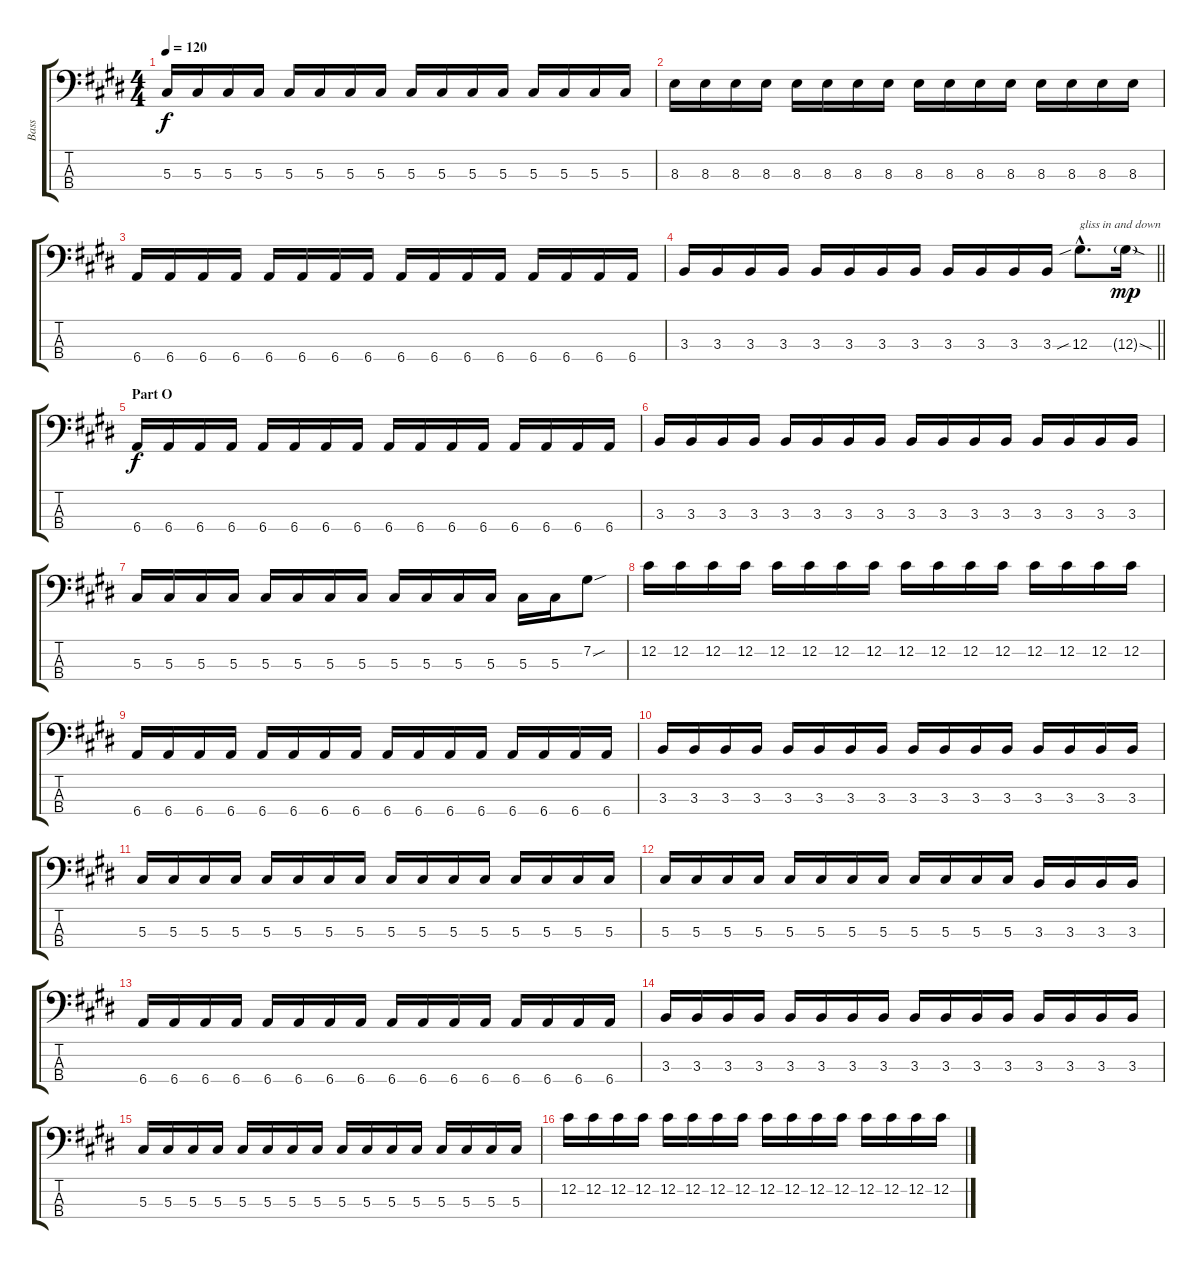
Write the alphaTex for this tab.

\track ("Bass" "Bass") {instrument electricbasspick}
\staff {score tabs}
\tuning (Gb2 Db2 Ab1 Eb1) {hide}
\ts (4 4)
\tempo 120
\clef f4
\ks e
5.3.16{dy f} 5.3.16 5.3.16 5.3.16 5.3.16 5.3.16 5.3.16 5.3.16 5.3.16 5.3.16 5.3.16 5.3.16 5.3.16 5.3.16 5.3.16 5.3.16 |
8.3.16 8.3.16 8.3.16 8.3.16 8.3.16 8.3.16 8.3.16 8.3.16 8.3.16 8.3.16 8.3.16 8.3.16 8.3.16 8.3.16 8.3.16 8.3.16 |
6.4.16 6.4.16 6.4.16 6.4.16 6.4.16 6.4.16 6.4.16 6.4.16 6.4.16 6.4.16 6.4.16 6.4.16 6.4.16 6.4.16 6.4.16 6.4.16 |
\barLineRight lightlight
3.3.16 3.3.16 3.3.16 3.3.16 3.3.16 3.3.16 3.3.16 3.3.16 3.3.16 3.3.16 3.3.16 3.3.16 12.3{sib hac}.8{d txt "gliss in and down"} 12.3{sod g}.16{dy mp} |
\section ("" "Part O")
6.4.16{dy f} 6.4.16 6.4.16 6.4.16 6.4.16 6.4.16 6.4.16 6.4.16 6.4.16 6.4.16 6.4.16 6.4.16 6.4.16 6.4.16 6.4.16 6.4.16 |
3.3.16 3.3.16 3.3.16 3.3.16 3.3.16 3.3.16 3.3.16 3.3.16 3.3.16 3.3.16 3.3.16 3.3.16 3.3.16 3.3.16 3.3.16 3.3.16 |
5.3.16 5.3.16 5.3.16 5.3.16 5.3.16 5.3.16 5.3.16 5.3.16 5.3.16 5.3.16 5.3.16 5.3.16 5.3.16 5.3.16 7.2{sou}.8 |
12.2.16 12.2.16 12.2.16 12.2.16 12.2.16 12.2.16 12.2.16 12.2.16 12.2.16 12.2.16 12.2.16 12.2.16 12.2.16 12.2.16 12.2.16 12.2.16 |
6.4.16 6.4.16 6.4.16 6.4.16 6.4.16 6.4.16 6.4.16 6.4.16 6.4.16 6.4.16 6.4.16 6.4.16 6.4.16 6.4.16 6.4.16 6.4.16 |
3.3.16 3.3.16 3.3.16 3.3.16 3.3.16 3.3.16 3.3.16 3.3.16 3.3.16 3.3.16 3.3.16 3.3.16 3.3.16 3.3.16 3.3.16 3.3.16 |
5.3.16 5.3.16 5.3.16 5.3.16 5.3.16 5.3.16 5.3.16 5.3.16 5.3.16 5.3.16 5.3.16 5.3.16 5.3.16 5.3.16 5.3.16 5.3.16 |
5.3.16 5.3.16 5.3.16 5.3.16 5.3.16 5.3.16 5.3.16 5.3.16 5.3.16 5.3.16 5.3.16 5.3.16 3.3.16 3.3.16 3.3.16 3.3.16 |
6.4.16 6.4.16 6.4.16 6.4.16 6.4.16 6.4.16 6.4.16 6.4.16 6.4.16 6.4.16 6.4.16 6.4.16 6.4.16 6.4.16 6.4.16 6.4.16 |
3.3.16 3.3.16 3.3.16 3.3.16 3.3.16 3.3.16 3.3.16 3.3.16 3.3.16 3.3.16 3.3.16 3.3.16 3.3.16 3.3.16 3.3.16 3.3.16 |
5.3.16 5.3.16 5.3.16 5.3.16 5.3.16 5.3.16 5.3.16 5.3.16 5.3.16 5.3.16 5.3.16 5.3.16 5.3.16 5.3.16 5.3.16 5.3.16 |
12.2.16 12.2.16 12.2.16 12.2.16 12.2.16 12.2.16 12.2.16 12.2.16 12.2.16 12.2.16 12.2.16 12.2.16 12.2.16 12.2.16 12.2.16 12.2.16
